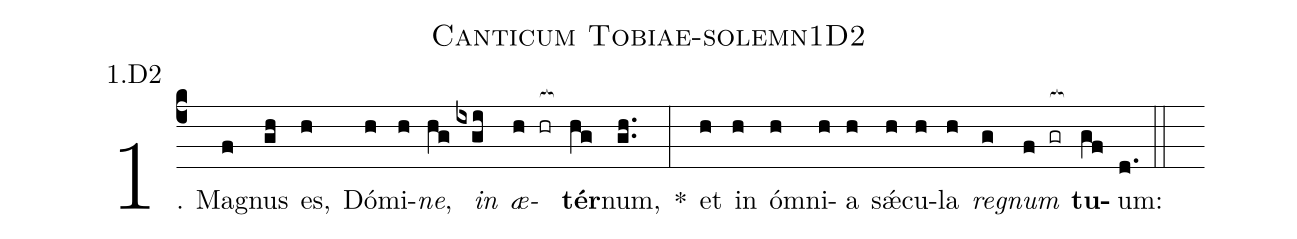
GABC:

name: Canticum Tobiae-solemn1D2;
annotation: 1.D2;
%%
(c4)1. Ma(f)gnus(gh) es,(h) Dó(h)mi(h)<i>ne</i>,(hg) <i>in</i>(ixgi) <i>æ</i>(h hr[ocb:1{])<b>tér</b>(hg[ocb:0}])num,(gh..) *(:) et(h) in(h) óm(h)ni(h)a(h) sǽ(h)cu(h)la(h) <i>re</i>(g)<i>gnum</i>(f gr[ocb:1{]) <b>tu</b>(gf[ocb:0}])um:(d.) (::)
